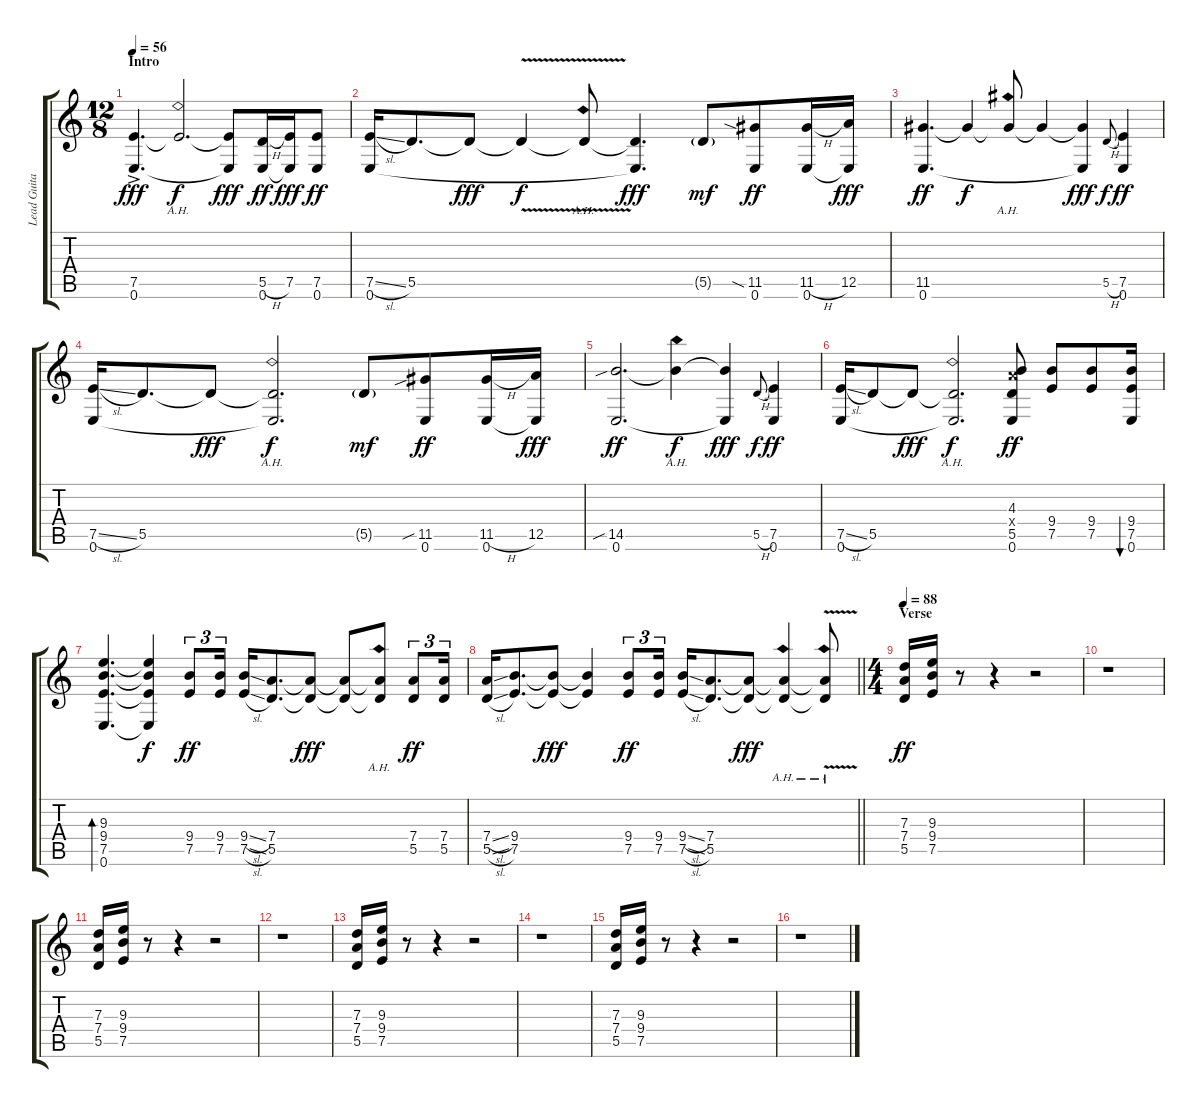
\track ("Lead Guitar" "Lead Guita") {instrument distortionguitar}
\staff {score tabs}
\tuning (E4 B3 G3 D3 A2 E2) {hide}
\ts (12 8)
\section ("" "Intro")
\tempo 56
\clef g2
\ks c
(7.5{ac} 0.6{ac}).4{d dy fff instrument distortionguitar} 7.5{ah 12 t}.2{d dy f} (7.5{t} 0.6{t}).8{dy fff} (5.5{h} 0.6).16{dy ff} (7.5 0.6{t}).16{dy fff} (7.5 0.6).8{dy ff} |
(7.5{sl} 0.6).16 5.5.8{d} 5.5{t}.8{dy fff} 5.5{v t}.4{dy f} 5.5{ah 12 t}.8 (5.5{t} 0.6{t}).4{d dy fff} 5.5{g}.8{dy mf} (11.5{sia} 0.6).8{dy ff} (11.5{h} 0.6).16 (12.5 0.6{t}).16{dy fff} |
(11.5 0.6).4{d dy ff} 11.5{t}.4{dy f} 11.5{ah 12 t}.8 11.5{t}.4 (11.5{t} 0.6{t}).4{dy fff} 5.5{h}.8{gr onbeat dy f} (7.5 0.6).4{dy ff} |
(7.5{sl} 0.6).16 5.5.8{d} 5.5{t}.8{dy fff} (5.5{ah 12 t} 0.6{t}).2{d dy f} 5.5{g}.8{dy mf} (11.5{sib} 0.6).8{dy ff} (11.5{h} 0.6).16 (12.5 0.6{t}).16{dy fff} |
(14.5{sib} 0.6).2{d dy ff} 14.5{ah 12 t}.4{dy f} (14.5{t} 0.6{t}).4{dy fff} 5.5{h}.8{gr onbeat dy f} (7.5 0.6).4{dy ff} |
(7.5{sl} 0.6).16 5.5.8 5.5{t}.8{dy fff} (5.5{ah 12 t} 0.6{t}).2{d dy f} (4.3 7.4{x} 5.5 0.6).8{dy ff} (9.4 7.5).8 (9.4 7.5).8 (9.4 7.5 0.6).16{bu 60} |
(9.3 9.4 7.5 0.6).4{d bd 60} (9.3{t} 9.4{t} 7.5{t} 0.6{t}).4{dy f} (9.4 7.5).8{tu (3 2) dy ff beam merge} (9.4 7.5).16{tu (3 2)} (9.4{sl} 7.5{sl}).16 (7.4 5.5).8{d} (7.4{t} 5.5{t}).8{dy fff} (7.4{t} 5.5{t}).8 (7.4{ah 12 t} 5.5{t}).8 (7.4 5.5).8{tu (3 2) dy ff} (7.4 5.5).16{tu (3 2)} |
\barLineRight lightlight
(7.4{sl} 5.5{sl}).16 (9.4 7.5).8{d} (9.4{t} 7.5{t}).8{dy fff} (9.4{t} 7.5{t}).4 (9.4 7.5).8{tu (3 2) dy ff} (9.4 7.5).16{tu (3 2)} (9.4{sl} 7.5{sl}).16 (7.4 5.5).8{d} (7.4{t} 5.5{t}).8{dy fff} (7.4{ah 12 t} 5.5{t}).4 (7.4{ah 12 v t} 5.5{t}).8 |
\ts (4 4)
\section ("" "Verse")
\tempo 88
(7.3 7.4 5.5).16{dy ff} (9.3 9.4 7.5).16 r.8 r.4 r.2 |
r.1 |
(7.3 7.4 5.5).16 (9.3 9.4 7.5).16 r.8 r.4 r.2 |
r.1 |
(7.3 7.4 5.5).16 (9.3 9.4 7.5).16 r.8 r.4 r.2 |
r.1 |
(7.3 7.4 5.5).16 (9.3 9.4 7.5).16 r.8 r.4 r.2 |
r.1
